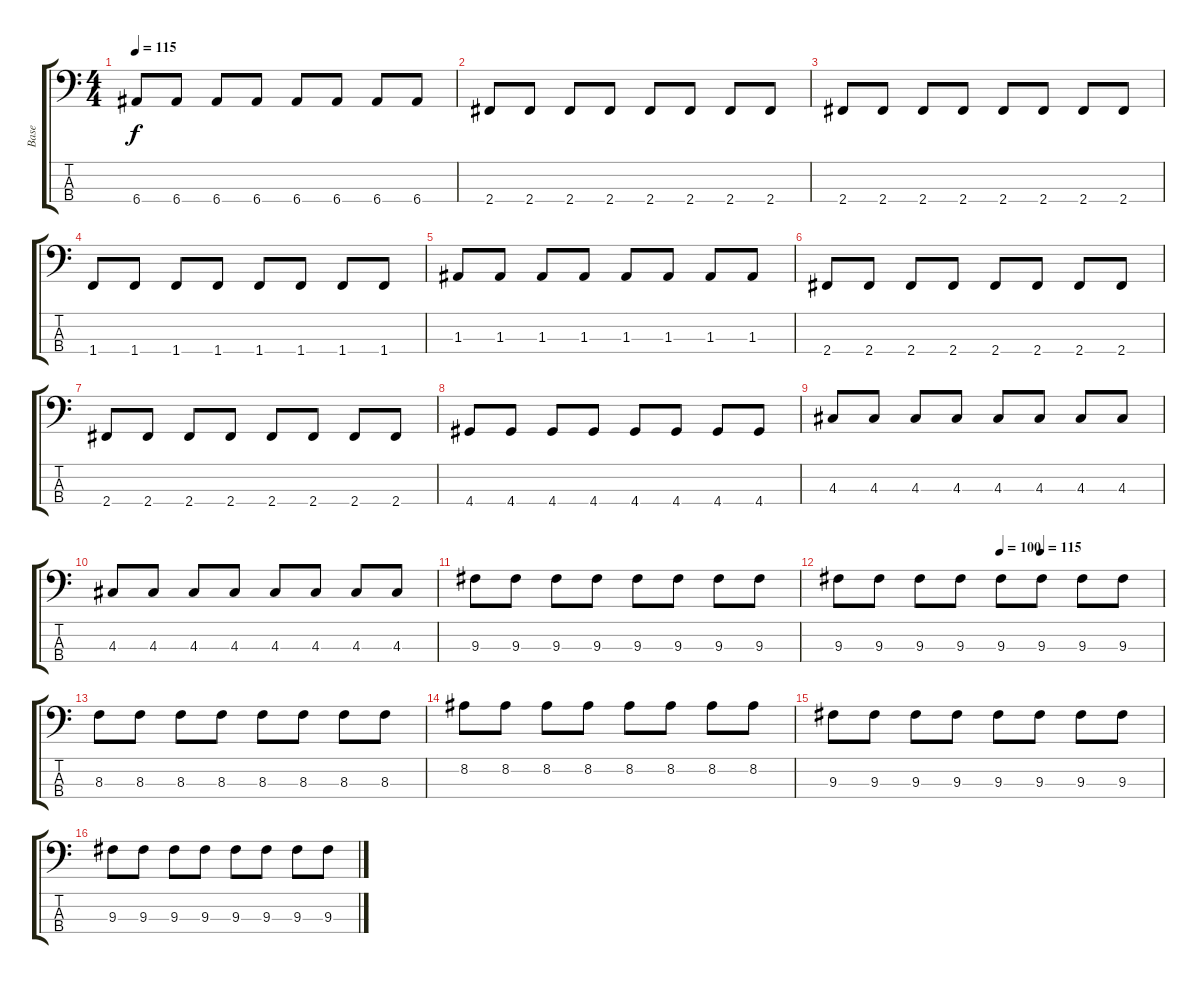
\track ("Base" "Base") {instrument electricbassfinger}
\staff {score tabs}
\tuning (G2 D2 A1 E1) {hide}
\ts (4 4)
\tempo 115
\clef f4
\ks c
6.4.8{dy f} 6.4.8 6.4.8 6.4.8 6.4.8 6.4.8 6.4.8 6.4.8 |
2.4.8 2.4.8 2.4.8 2.4.8 2.4.8 2.4.8 2.4.8 2.4.8 |
2.4.8 2.4.8 2.4.8 2.4.8 2.4.8 2.4.8 2.4.8 2.4.8 |
1.4.8 1.4.8 1.4.8 1.4.8 1.4.8 1.4.8 1.4.8 1.4.8 |
1.3.8 1.3.8 1.3.8 1.3.8 1.3.8 1.3.8 1.3.8 1.3.8 |
2.4.8 2.4.8 2.4.8 2.4.8 2.4.8 2.4.8 2.4.8 2.4.8 |
2.4.8 2.4.8 2.4.8 2.4.8 2.4.8 2.4.8 2.4.8 2.4.8 |
4.4.8 4.4.8 4.4.8 4.4.8 4.4.8 4.4.8 4.4.8 4.4.8 |
4.3.8 4.3.8 4.3.8 4.3.8 4.3.8 4.3.8 4.3.8 4.3.8 |
4.3.8 4.3.8 4.3.8 4.3.8 4.3.8 4.3.8 4.3.8 4.3.8 |
9.3.8 9.3.8 9.3.8 9.3.8 9.3.8 9.3.8 9.3.8 9.3.8 |
\tempo (100 0.5)
\tempo (115 0.625)
9.3.8 9.3.8 9.3.8 9.3.8 9.3.8 9.3.8 9.3.8 9.3.8 |
8.3.8 8.3.8 8.3.8 8.3.8 8.3.8 8.3.8 8.3.8 8.3.8 |
8.2.8 8.2.8 8.2.8 8.2.8 8.2.8 8.2.8 8.2.8 8.2.8 |
9.3.8 9.3.8 9.3.8 9.3.8 9.3.8 9.3.8 9.3.8 9.3.8 |
9.3.8 9.3.8 9.3.8 9.3.8 9.3.8 9.3.8 9.3.8 9.3.8
